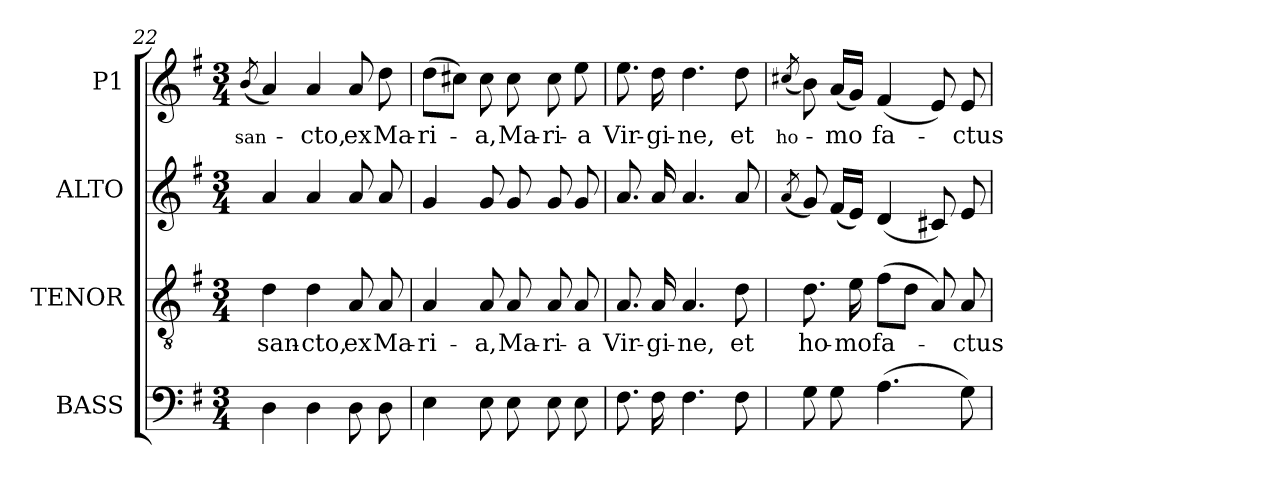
**kern	**kern	**text	**kern	**kern	**text
*part4	*part3	*part3	*part2	*part1	*part1
*staff4	*staff3	*staff3	*staff2	*staff1	*staff1
*I"BASS	*I"TENOR	*	*I"ALTO	*I"P1	*
*clefF4	*clefGv2	*	*clefG2	*clefG2	*
*	*ITrd7c12	*	*	*	*
*k[f#]	*k[f#]	*	*k[f#]	*k[f#]	*
*G:	*G:	*	*G:	*G:	*
*M3/4	*M3/4	*	*M3/4	*M3/4	*
=22	=22	=22	=22	=22	=22
!	!	!	!	!	!LO:LY:b:color=#000000
.	.	.	.	(8qbi/	san-
!	!	!LO:LY:b:color=#000000	!	!	!
4Di\	4Di\	san-	4ai/	4ai/)	.
!	!	!LO:LY:b:color=#000000	!	!	!
!	!	!	!	!	!LO:LY:b:color=#000000
4Di\	4Di\	-cto,	4ai/	4ai/	-cto,
!	!	!LO:LY:b:color=#000000	!	!	!
!	!	!	!	!	!LO:LY:b:color=#000000
8Di\	8AAi/	ex	8ai/	8ai/	ex
!	!	!LO:LY:b:color=#000000	!	!	!
!	!	!	!	!	!LO:LY:b:color=#000000
8Di\	8AAi/	Ma-	8ai/	8ddi\	Ma-
!!LO:LB:g=z
=23	=23	=23	=23	=23	=23
!	!	!LO:LY:b:color=#000000	!	!	!
!	!	!	!	!	!LO:LY:b:color=#000000
4Ei\	4AAi/	-ri-	4gi/	(8ddi\L	-ri-
.	.	.	.	8cc#Xi\J)	.
!	!	!LO:LY:b:color=#000000	!	!	!
!	!	!	!	!	!LO:LY:b:color=#000000
8Ei\	8AAi/	-a,	8gi/	8cc#i\	-a,
!	!	!LO:LY:b:color=#000000	!	!	!
!	!	!	!	!	!LO:LY:b:color=#000000
8Ei\	8AAi/	Ma-	8gi/	8cc#i\	Ma-
!	!	!LO:LY:b:color=#000000	!	!	!
!	!	!	!	!	!LO:LY:b:color=#000000
8Ei\	8AAi/	-ri-	8gi/	8cc#i\	-ri-
!	!	!LO:LY:b:color=#000000	!	!	!
!	!	!	!	!	!LO:LY:b:color=#000000
8Ei\	8AAi/	-a	8gi/	8eei\	-a
=24	=24	=24	=24	=24	=24
!	!	!LO:LY:b:color=#000000	!	!	!
!	!	!	!	!	!LO:LY:b:color=#000000
8.F#i\	8.AAi/	Vir-	8.ai/	8.eei\	Vir-
!	!	!LO:LY:b:color=#000000	!	!	!
!	!	!	!	!	!LO:LY:b:color=#000000
16F#i\	16AAi/	-gi-	16ai/	16ddi\	-gi-
!	!	!LO:LY:b:color=#000000	!	!	!
!	!	!	!	!	!LO:LY:b:color=#000000
4.F#i\	4.AAi/	-ne,	4.ai/	4.ddi\	-ne,
!	!	!LO:LY:b:color=#000000	!	!	!
!	!	!	!	!	!LO:LY:b:color=#000000
8F#i\	8Di\	et	8ai/	8ddi\	et
=25	=25	=25	=25	=25	=25
!	!	!	!	!	!LO:LY:b:color=#000000
.	.	.	(8qai/	(8qcc#Xi/	ho-
!	!	!LO:LY:b:color=#000000	!	!	!
8Gi\	8.Di\	ho-	8gi/)	8bi\)	.
!	!	!	!	!	!LO:LY:b:color=#000000
8Gi\	.	.	(16f#i/LL	(16ai/LL	-mo
!	!	!LO:LY:b:color=#000000	!	!	!
.	16Ei\	-mo	16ei/JJ)	16gi/JJ)	.
!	!	!LO:LY:b:color=#000000	!	!	!
!	!	!	!	!	!LO:LY:b:color=#000000
(4.Ai\	(8F#i\L	fa-	(4di/	(4f#i/	fa-
.	8Di\J	.	.	.	.
.	8AAi/)	.	8c#Xi/)	8ei/)	.
!	!	!LO:LY:b:color=#000000	!	!	!
!	!	!	!	!	!LO:LY:b:color=#000000
8Gi\)	8AAi/	-ctus	8ei/	8ei/	-ctus
=	=	=	=	=	=
*-	*-	*-	*-	*-	*-
